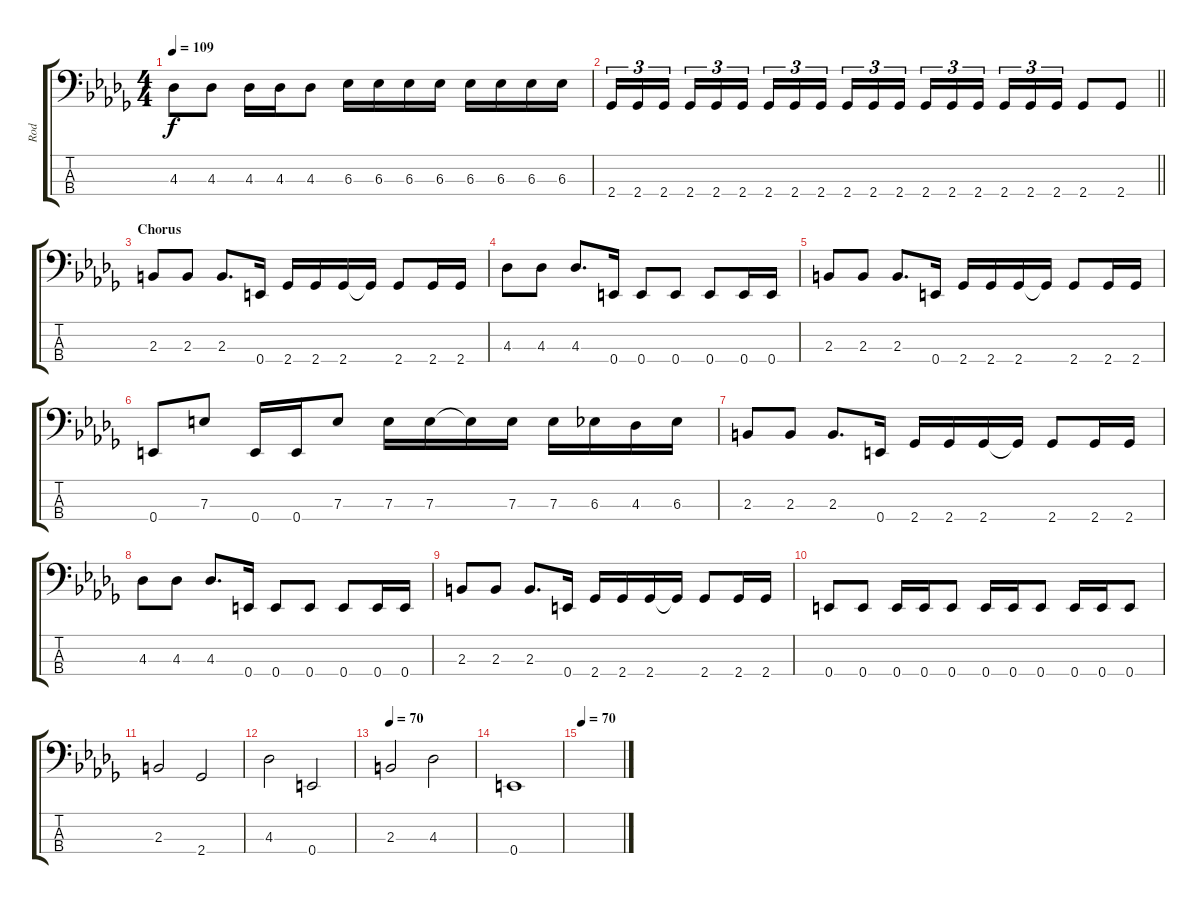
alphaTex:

\track ("Rod" "Rod") {instrument electricbasspick}
\staff {score tabs}
\tuning (G2 D2 A1 E1) {hide}
\ts (4 4)
\tempo 109
\clef f4
\ks bbminor
4.3.8{dy f} 4.3.8 4.3.16 4.3.16 4.3.8 6.3.16 6.3.16 6.3.16 6.3.16 6.3.16 6.3.16 6.3.16 6.3.16 |
\barLineRight lightlight
2.4.16{tu (3 2)} 2.4.16{tu (3 2)} 2.4.16{tu (3 2) beam splitsecondary} 2.4.16{tu (3 2)} 2.4.16{tu (3 2)} 2.4.16{tu (3 2)} 2.4.16{tu (3 2)} 2.4.16{tu (3 2)} 2.4.16{tu (3 2) beam splitsecondary} 2.4.16{tu (3 2)} 2.4.16{tu (3 2)} 2.4.16{tu (3 2)} 2.4.16{tu (3 2)} 2.4.16{tu (3 2)} 2.4.16{tu (3 2) beam splitsecondary} 2.4.16{tu (3 2)} 2.4.16{tu (3 2)} 2.4.16{tu (3 2)} 2.4.8 2.4.8 |
\section ("" "Chorus")
2.3.8 2.3.8 2.3.8{d} 0.4.16 2.4.16 2.4.16 2.4.16 2.4{t}.16 2.4.8 2.4.16 2.4.16 |
4.3.8 4.3.8 4.3.8{d} 0.4.16 0.4.8 0.4.8 0.4.8 0.4.16 0.4.16 |
2.3.8 2.3.8 2.3.8{d} 0.4.16 2.4.16 2.4.16 2.4.16 2.4{t}.16 2.4.8 2.4.16 2.4.16 |
0.4.8 7.3.8 0.4.16 0.4.16 7.3.8 7.3.16 7.3.16 7.3{t}.16 7.3.16 7.3.16 6.3.16 4.3.16 6.3.16 |
2.3.8 2.3.8 2.3.8{d} 0.4.16 2.4.16 2.4.16 2.4.16 2.4{t}.16 2.4.8 2.4.16 2.4.16 |
4.3.8 4.3.8 4.3.8{d} 0.4.16 0.4.8 0.4.8 0.4.8 0.4.16 0.4.16 |
2.3.8 2.3.8 2.3.8{d} 0.4.16 2.4.16 2.4.16 2.4.16 2.4{t}.16 2.4.8 2.4.16 2.4.16 |
0.4.8 0.4.8 0.4.16 0.4.16 0.4.8 0.4.16 0.4.16 0.4.8 0.4.16 0.4.16 0.4.8 |
2.3.2 2.4.2 |
4.3.2 0.4.2 |
\tempo 70
2.3.2 4.3.2 |
0.4.1 |
\tempo 70
